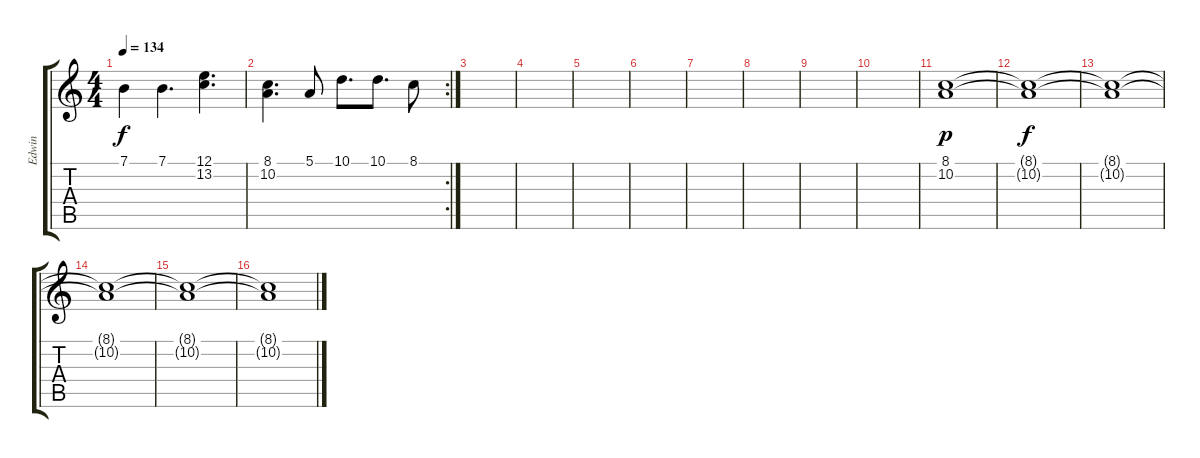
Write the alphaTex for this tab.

\track ("Edwin" "Edwin") {instrument shamisen}
\staff {score tabs}
\tuning (E4 B3 G3 D3 A2 E2) {hide}
\ts (4 4)
\tempo 134
\clef g2
\ks c
7.1.4{dy f} 7.1.4{d} (12.1 13.2).4{d} |
\rc 2
(8.1 10.2).4{d} 5.1.8 10.1.8{d} 10.1.8{d} 8.1.8 |
|
|
|
|
|
|
|
|
(8.1 10.2).1{dy p instrument pad2warm} |
(8.1{t} 10.2{t}).1{dy f} |
(8.1{t} 10.2{t}).1 |
(8.1{t} 10.2{t}).1 |
(8.1{t} 10.2{t}).1 |
(8.1{t} 10.2{t}).1
